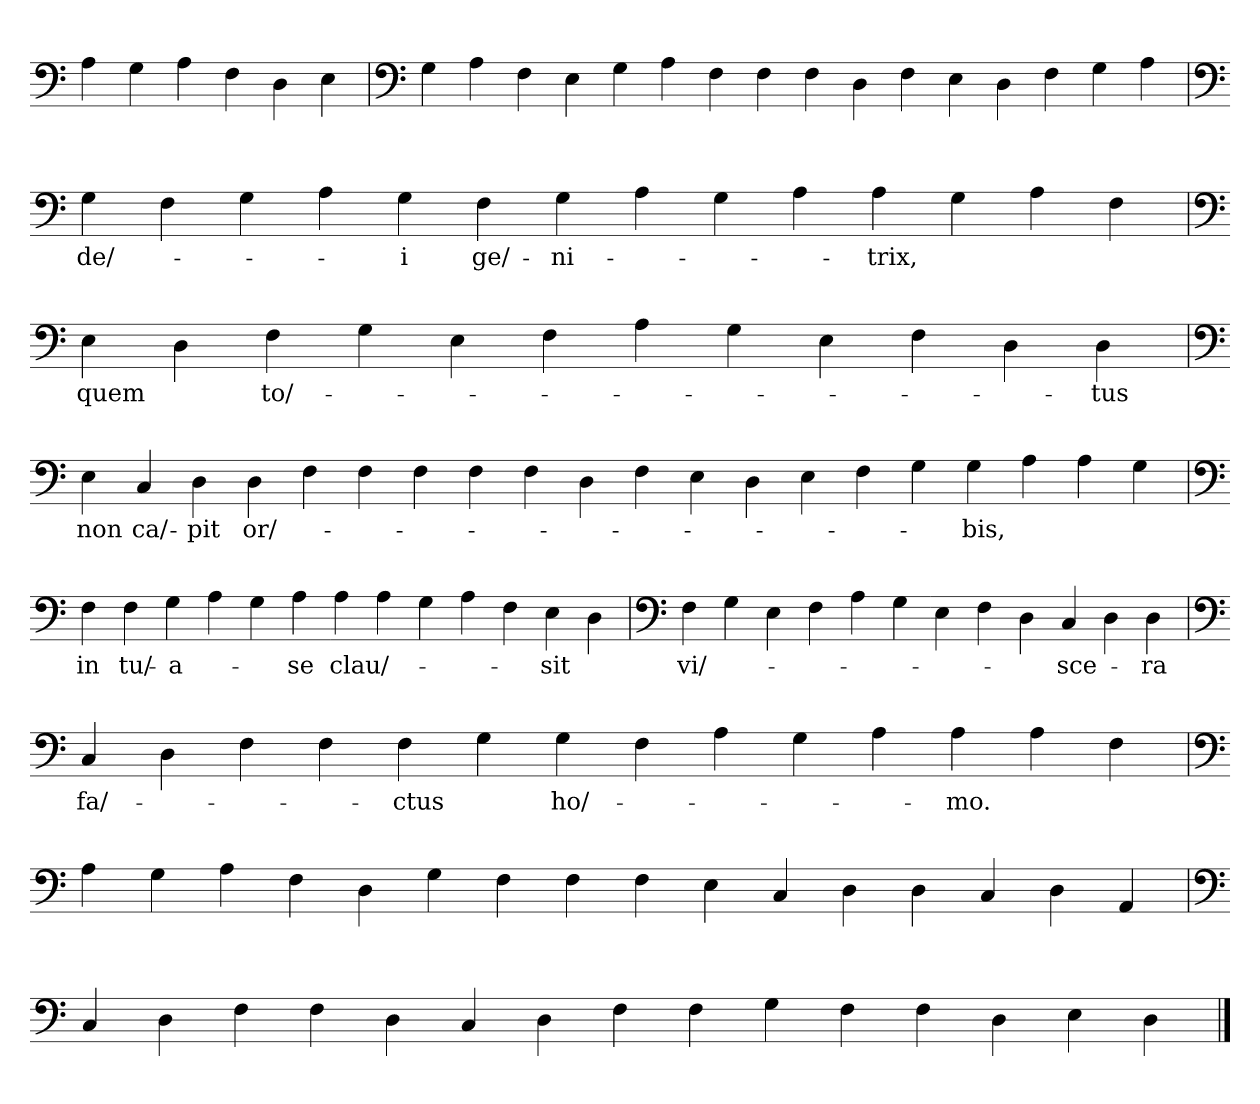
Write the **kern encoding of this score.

**kern	**text
*part1	*part1
*staff1	*staff1
*clefF4	*
=	=
4A	.
4G	.
4A	.
4F	.
4D	.
4E	.
=`	=`
*clefF4	*
4G	.
4A	.
4F	.
4E	.
4G	.
4A	.
4F	.
4F	.
4F	.
4D	.
4F	.
4E	.
4D	.
4F	.
4G	.
4A	.
=`	=`
*clefF4	*
4G	de/-
4F	.
4G	.
4A	.
4G	-i
4F	ge/-
4G	-ni-
4A	.
4G	.
4A	.
4A	-trix,
4G	.
4A	.
4F	.
='	='
*clefF4	*
4E	quem
4D	.
4F	to/-
4G	.
4E	.
4F	.
4A	.
4G	.
4E	.
4F	.
4D	.
4D	-tus
=`	=`
*clefF4	*
4E	non
4C	ca/-
4D	-pit
4D	or/-
4F	.
4F	.
4F	.
4F	.
4F	.
4D	.
4F	.
4E	.
4D	.
4E	.
4F	.
4G	.
4G	-bis,
4A	.
4A	.
4G	.
='	='
*clefF4	*
4F	in
4F	tu/-
4G	-a-
4A	.
4G	.
4A	-se
4A	clau/-
4A	.
4G	.
4A	.
4F	.
4E	-sit
4D	.
=`	=`
*clefF4	*
4F	vi/-
4G	.
4E	.
4F	.
4A	.
4G	.
4E	.
4F	.
4D	.
4C	-sce-
4D	.
4D	-ra
='	='
*clefF4	*
4C	fa/-
4D	.
4F	.
4F	.
4F	-ctus
4G	.
4G	ho/-
4F	.
4A	.
4G	.
4A	.
4A	-mo.
4A	.
4F	.
=`	=`
*clefF4	*
4A	.
4G	.
4A	.
4F	.
4D	.
4G	.
4F	.
4F	.
4F	.
4E	.
4C	.
4D	.
4D	.
4C	.
4D	.
4AA	.
=`	=`
*clefF4	*
4C	.
4D	.
4F	.
4F	.
4D	.
4C	.
4D	.
4F	.
4F	.
4G	.
4F	.
4F	.
4D	.
4E	.
4D	.
==	==
*-	*-
